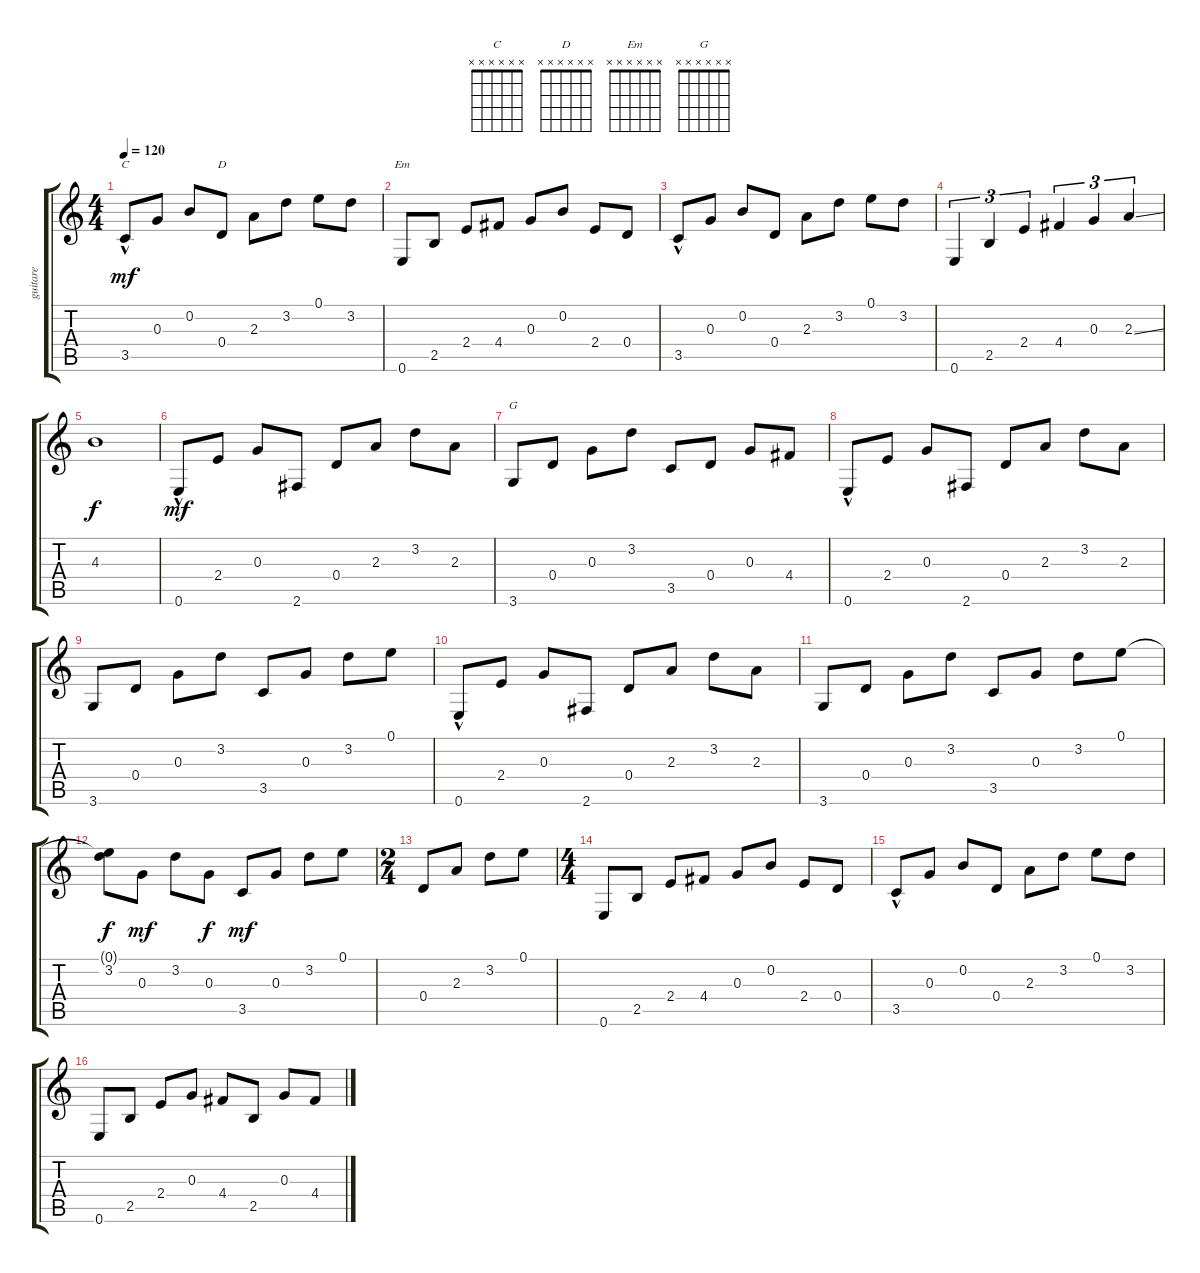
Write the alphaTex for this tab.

\track ("guitare" "guitare") {instrument acousticguitarsteel}
\staff {score tabs}
\tuning (E4 B3 G3 D3 A2 E2) {hide}
\chord ("C" x x x x x x) {firstfret 0}
\chord ("D" x x x x x x) {firstfret 0}
\chord ("Em" x x x x x x) {firstfret 0}
\chord ("G" x x x x x x) {firstfret 0}
\ts (4 4)
\tempo 120
\clef g2
\ks c
3.5{hac}.8{ch "C" dy mf} 0.3.8 0.2.8 0.4.8{ch "D"} 2.3.8 3.2.8 0.1.8 3.2.8 |
0.6.8{ch "Em"} 2.5.8 2.4.8 4.4.8 0.3.8 0.2.8 2.4.8 0.4.8 |
3.5{hac}.8 0.3.8 0.2.8 0.4.8 2.3.8 3.2.8 0.1.8 3.2.8 |
0.6.4{tu (3 2)} 2.5.4{tu (3 2)} 2.4.4{tu (3 2)} 4.4.4{tu (3 2)} 0.3.4{tu (3 2)} 2.3{ss}.4{tu (3 2)} |
4.3.1{dy f} |
0.6{hac}.8{dy mf} 2.4.8 0.3.8 2.6.8 0.4.8 2.3.8 3.2.8 2.3.8 |
3.6.8{ch "G"} 0.4.8 0.3.8 3.2.8 3.5.8 0.4.8 0.3.8 4.4.8 |
0.6{hac}.8 2.4.8 0.3.8 2.6.8 0.4.8 2.3.8 3.2.8 2.3.8 |
3.6.8 0.4.8 0.3.8 3.2.8 3.5.8 0.3.8 3.2.8 0.1.8 |
0.6{hac}.8 2.4.8 0.3.8 2.6.8 0.4.8 2.3.8 3.2.8 2.3.8 |
3.6.8 0.4.8 0.3.8 3.2.8 3.5.8 0.3.8 3.2.8 0.1.8 |
(0.1{t} 3.2).8{dy f} 0.3.8{dy mf} 3.2.8 0.3.8{dy f} 3.5.8{dy mf} 0.3.8 3.2.8 0.1.8 |
\ts (2 4)
0.4.8 2.3.8 3.2.8 0.1.8 |
\ts (4 4)
0.6.8 2.5.8 2.4.8 4.4.8 0.3.8 0.2.8 2.4.8 0.4.8 |
3.5{hac}.8 0.3.8 0.2.8 0.4.8 2.3.8 3.2.8 0.1.8 3.2.8 |
0.6.8 2.5.8 2.4.8 0.3.8 4.4.8 2.5.8 0.3.8 4.4.8
